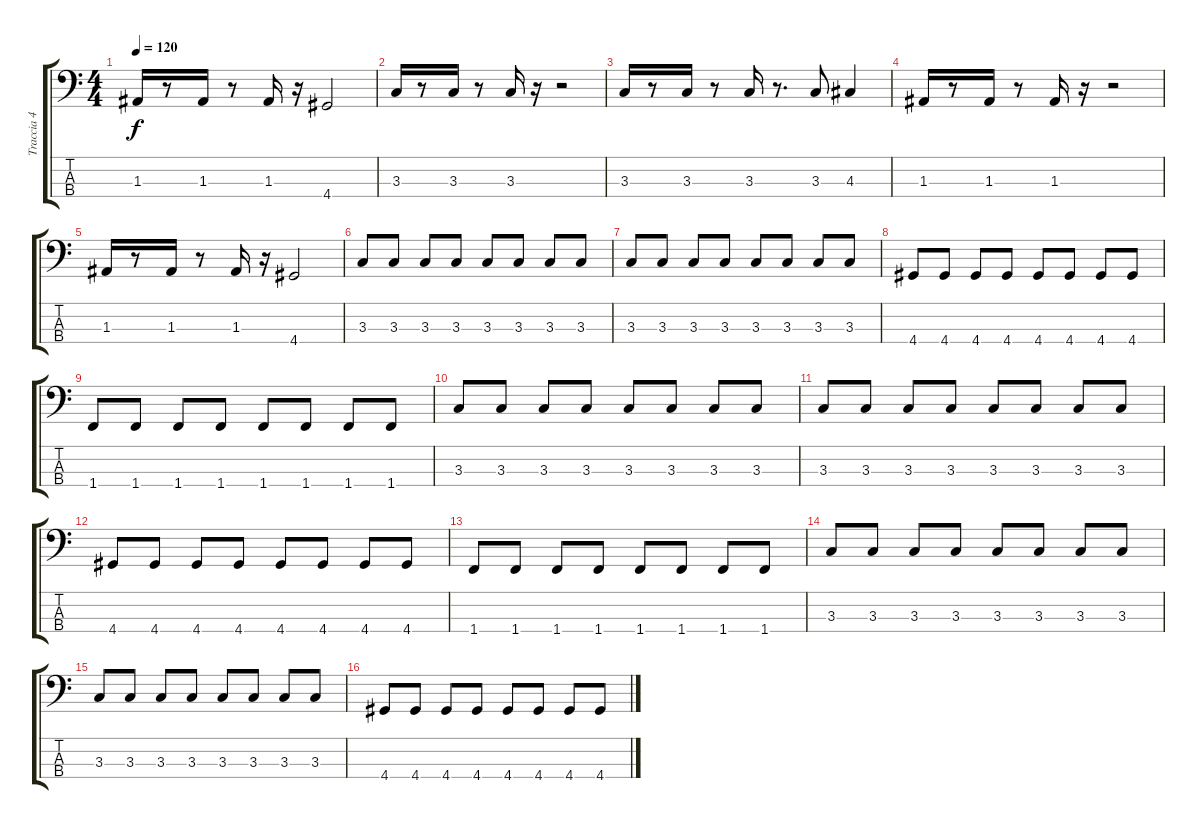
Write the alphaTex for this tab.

\track ("Traccia 4" "Traccia 4") {instrument electricbassfinger}
\staff {score tabs}
\tuning (G2 D2 A1 E1) {hide}
\ts (4 4)
\tempo 120
\clef f4
\ks c
1.3.16{dy f} r.8 1.3.16 r.8 1.3.16 r.16 4.4.2 |
3.3.16 r.8 3.3.16 r.8 3.3.16 r.16 r.2 |
3.3.16 r.8 3.3.16 r.8 3.3.16 r.8{d} 3.3.8 4.3.4 |
1.3.16 r.8 1.3.16 r.8 1.3.16 r.16 r.2 |
1.3.16 r.8 1.3.16 r.8 1.3.16 r.16 4.4.2 |
3.3.8 3.3.8 3.3.8 3.3.8 3.3.8 3.3.8 3.3.8 3.3.8 |
3.3.8 3.3.8 3.3.8 3.3.8 3.3.8 3.3.8 3.3.8 3.3.8 |
4.4.8 4.4.8 4.4.8 4.4.8 4.4.8 4.4.8 4.4.8 4.4.8 |
1.4.8 1.4.8 1.4.8 1.4.8 1.4.8 1.4.8 1.4.8 1.4.8 |
3.3.8 3.3.8 3.3.8 3.3.8 3.3.8 3.3.8 3.3.8 3.3.8 |
3.3.8 3.3.8 3.3.8 3.3.8 3.3.8 3.3.8 3.3.8 3.3.8 |
4.4.8 4.4.8 4.4.8 4.4.8 4.4.8 4.4.8 4.4.8 4.4.8 |
1.4.8 1.4.8 1.4.8 1.4.8 1.4.8 1.4.8 1.4.8 1.4.8 |
3.3.8{volume 10} 3.3.8 3.3.8 3.3.8 3.3.8 3.3.8 3.3.8 3.3.8 |
3.3.8 3.3.8 3.3.8 3.3.8 3.3.8 3.3.8 3.3.8 3.3.8 |
4.4.8 4.4.8 4.4.8 4.4.8 4.4.8 4.4.8 4.4.8 4.4.8
